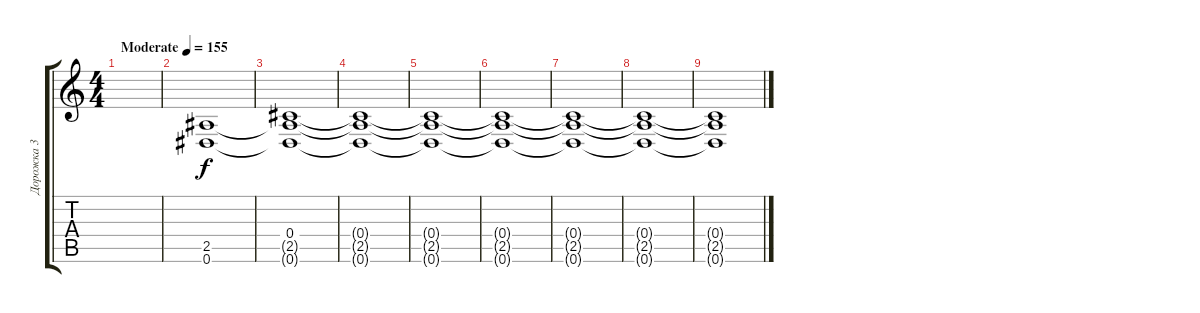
\track ("Дорожка 3" "Дорожка 3") {instrument distortionguitar}
\staff {score tabs}
\tuning (Eb4 Bb3 Gb3 Db3 Ab2 Eb2) {hide}
\ts (4 4)
\tempo (155 "Moderate")
\clef g2
\ks c
|
(2.5 0.6).1 |
(0.4 2.5{t} 0.6{t}).1 |
(0.4{t} 2.5{t} 0.6{t}).1 |
(0.4{t} 2.5{t} 0.6{t}).1 |
(0.4{t} 2.5{t} 0.6{t}).1 |
(0.4{t} 2.5{t} 0.6{t}).1 |
(0.4{t} 2.5{t} 0.6{t}).1 |
(0.4{t} 2.5{t} 0.6{t}).1
